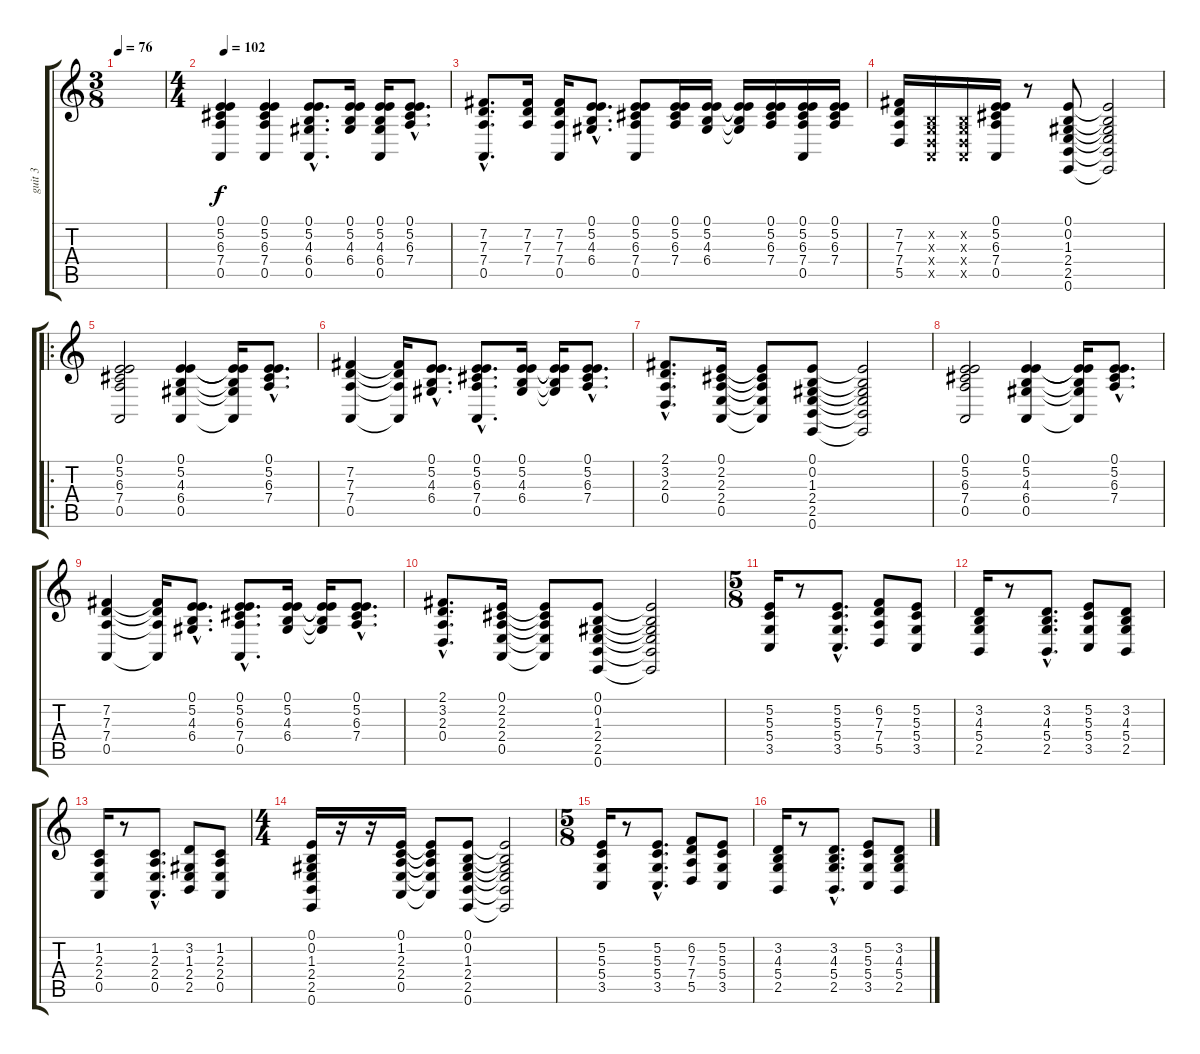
\track ("guit 3" "guit 3") {instrument violin}
\staff {score tabs}
\tuning (E4 B3 G3 D3 A2 E2) {hide}
\ts (3 8)
\tempo 76
\clef g2
\ks c
|
\ts (4 4)
\tempo 102
(0.1 5.2 6.3 7.4 0.5).4{instrument acousticguitarsteel} (0.1 5.2 6.3 7.4 0.5).4{instrument acousticguitarsteel} (0.1{hac} 5.2{hac} 4.3{hac} 6.4{hac} 0.5{hac}).8{d} (0.1 5.2 4.3 6.4).16 (0.1 5.2 4.3 6.4 0.5).16 (0.1{hac} 5.2{hac} 6.3{hac} 7.4{hac}).8{d} |
(7.2{hac} 7.3{hac} 7.4{hac} 0.5{hac}).8{d} (7.2 7.3 7.4).16 (7.2 7.3 7.4 0.5).16 (0.1{hac} 5.2{hac} 4.3{hac} 6.4{hac}).8{d} (0.1 5.2 6.3 7.4 0.5).8 (0.1 5.2 6.3 7.4).16 (0.1 5.2 4.3 6.4).16 (0.1{t} 5.2{t} 4.3{t} 6.4{t}).16 (0.1 5.2 6.3 7.4).16 (0.1 5.2 6.3 7.4 0.5).16 (0.1 5.2 6.3 7.4).16 |
(7.2 7.3 7.4 5.5).16 (0.2{x} 0.3{x} 0.4{x} 0.5{x}).16 (0.2{x} 0.3{x} 0.4{x} 0.5{x}).16 (0.1 5.2 6.3 7.4 0.5).16 r.8 (0.1 0.2 1.3 2.4 2.5 0.6).8 (0.1{t} 0.2{t} 1.3{t} 2.4{t} 2.5{t} 0.6{t}).2 |
\ro
(0.1 5.2 6.3 7.4 0.5).2 (0.1 5.2 4.3 6.4 0.5).4 (0.1{t} 5.2{t} 4.3{t} 6.4{t} 0.5{t}).16 (0.1{hac} 5.2{hac} 6.3{hac} 7.4{hac}).8{d} |
(7.2 7.3 7.4 0.5).4 (7.2{t} 7.3{t} 7.4{t} 0.5{t}).16 (0.1{hac} 5.2{hac} 4.3{hac} 6.4{hac}).8{d} (0.1{hac} 5.2{hac} 6.3{hac} 7.4{hac} 0.5{hac}).8{d} (0.1 5.2 4.3 6.4).16 (0.1{t} 5.2{t} 4.3{t} 6.4{t}).16 (0.1{hac} 5.2{hac} 6.3{hac} 7.4{hac}).8{d} |
(2.1{hac} 3.2{hac} 2.3{hac} 0.4{hac}).8{d} (0.1 2.2 2.3 2.4 0.5).16 (0.1{t} 2.2{t} 2.3{t} 2.4{t} 0.5{t}).8 (0.1 0.2 1.3 2.4 2.5 0.6).8 (0.1{t} 0.2{t} 1.3{t} 2.4{t} 2.5{t} 0.6{t}).2 |
(0.1 5.2 6.3 7.4 0.5).2 (0.1 5.2 4.3 6.4 0.5).4 (0.1{t} 5.2{t} 4.3{t} 6.4{t} 0.5{t}).16 (0.1{hac} 5.2{hac} 6.3{hac} 7.4{hac}).8{d} |
(7.2 7.3 7.4 0.5).4 (7.2{t} 7.3{t} 7.4{t} 0.5{t}).16 (0.1{hac} 5.2{hac} 4.3{hac} 6.4{hac}).8{d} (0.1{hac} 5.2{hac} 6.3{hac} 7.4{hac} 0.5{hac}).8{d} (0.1 5.2 4.3 6.4).16 (0.1{t} 5.2{t} 4.3{t} 6.4{t}).16 (0.1{hac} 5.2{hac} 6.3{hac} 7.4{hac}).8{d} |
(2.1{hac} 3.2{hac} 2.3{hac} 0.4{hac}).8{d} (0.1 2.2 2.3 2.4 0.5).16 (0.1{t} 2.2{t} 2.3{t} 2.4{t} 0.5{t}).8 (0.1 0.2 1.3 2.4 2.5 0.6).8 (0.1{t} 0.2{t} 1.3{t} 2.4{t} 2.5{t} 0.6{t}).2 |
\ts (5 8)
(5.2 5.3 5.4 3.5).16 r.8 (5.2{hac} 5.3{hac} 5.4{hac} 3.5{hac}).8{d} (6.2 7.3 7.4 5.5).8 (5.2 5.3 5.4 3.5).8 |
(3.2 4.3 5.4 2.5).16 r.8 (3.2{hac} 4.3{hac} 5.4{hac} 2.5{hac}).8{d} (5.2 5.3 5.4 3.5).8 (3.2 4.3 5.4 2.5).8 |
(1.2 2.3 2.4 0.5).16 r.8 (1.2{hac} 2.3{hac} 2.4{hac} 0.5{hac}).8{d} (3.2 1.3 2.4 2.5).8 (1.2 2.3 2.4 0.5).8 |
\ts (4 4)
(0.1 0.2 1.3 2.4 2.5 0.6).16 r.16 r.16 (0.1 1.2 2.3 2.4 0.5).16 (0.1{t} 1.2{t} 2.3{t} 2.4{t} 0.5{t}).8 (0.1 0.2 1.3 2.4 2.5 0.6).8 (0.1{t} 0.2{t} 1.3{t} 2.4{t} 2.5{t} 0.6{t}).2 |
\ts (5 8)
(5.2 5.3 5.4 3.5).16 r.8 (5.2{hac} 5.3{hac} 5.4{hac} 3.5{hac}).8{d} (6.2 7.3 7.4 5.5).8 (5.2 5.3 5.4 3.5).8 |
(3.2 4.3 5.4 2.5).16 r.8 (3.2{hac} 4.3{hac} 5.4{hac} 2.5{hac}).8{d} (5.2 5.3 5.4 3.5).8 (3.2 4.3 5.4 2.5).8
